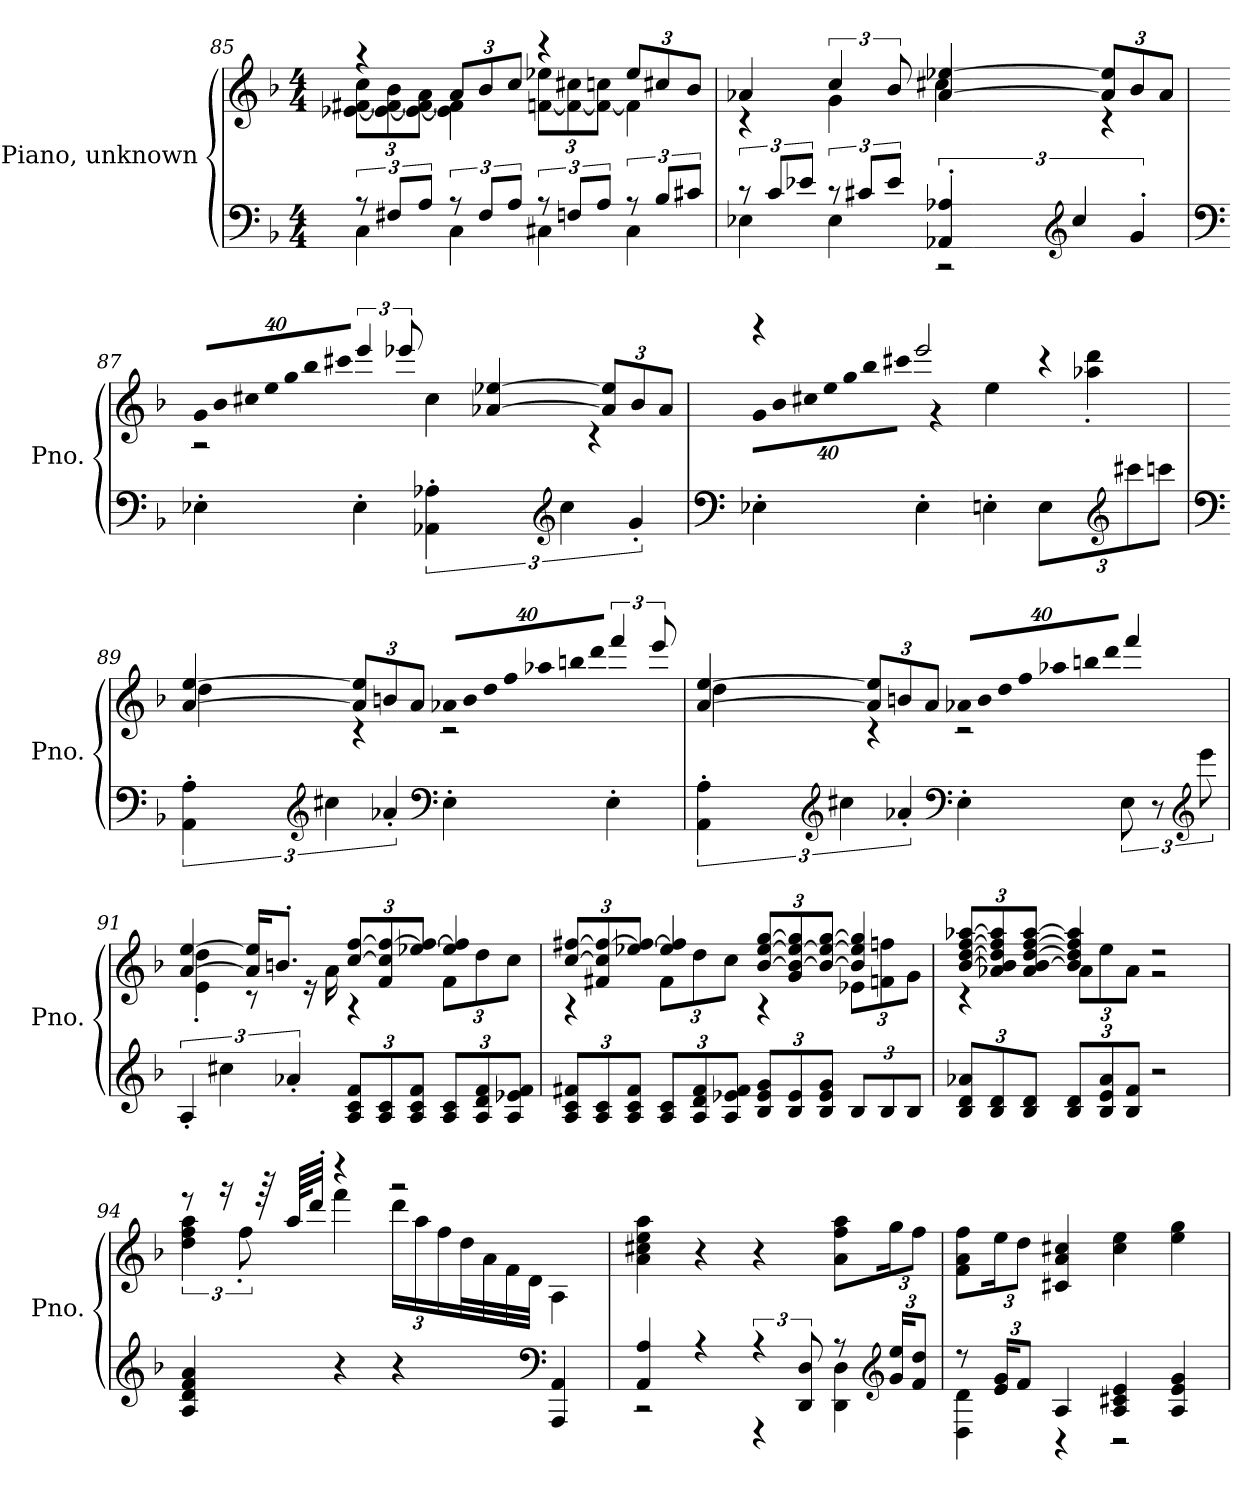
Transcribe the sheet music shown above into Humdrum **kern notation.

**kern	**kern
*part1	*part1
*staff2	*staff1
*I"Piano, unknown	*
*I'Pno.	*
!!LO:LB:g=z
*clefF4	*clefG2
*k[b-]	*k[b-]
*M4/4	*M4/4
=85	=85
*^	*^
*	*	*	*Xbrackettup
12r	4C\	4r	[12e-X\ [12f#X\ 12cc\L
12F#X/L	.	.	12e-\_ 12f#\_ 12b-\
12A/J	.	.	12e-\_ 12f#\_ 12a\J
12r	4C\	12a/L	4e-\] 4f#\]
12F#/L	.	12b-/	.
12A/J	.	12cc/J	.
12r	4C#X\	4r	[12fn\ 12ee-X\L
12Fn/L	.	.	12f\_ 12cc#X\
12A/J	.	.	12f\_ 12ccn\J
12r	4C#\	12ee-/L	4f\]
12B-/L	.	12cc#X/	.
12c#X/J	.	12b-/J	.
=86	=86	=86	=86
12r	4E-X\	4a-X/	4r
12c/L	.	.	.
12e-X/J	.	.	.
*	*	*brackettup	*
12r	4E-\	6cc/	4g\
12c#X/L	.	.	.
12e-/J	.	12b-/	.
6AA-X/' 6A-X/'	2r	[4a-/ [4ee-X/	4cc#X\
*clefG2	*	*	*
6cc/	.	.	.
*	*	*Xbrackettup	*
.	.	12a-/] 12ee-/]L	4r
6g'/	.	12b-/	.
.	.	12a-/J	.
*v	*v	*	*
!!LO:LB:g=z	!!
=87	=87	=87
*clefF4	*	*
!	!LO:N:vis=32	!
4E-X'\	640%23g/LLL	2r
!	!LO:N:vis=32	!
.	640%23b-/	.
!	!LO:N:vis=32	!
.	640%23cc#X/	.
!	!LO:N:vis=32	!
.	640%23ee/	.
!	!LO:N:vis=32	!
.	640%23gg/	.
!	!LO:N:vis=32	!
.	640%23bb-/	.
!	!LO:N:vis=32	!
.	640%23ccc#X/JJJ	.
4E-'\	.	.
*	*brackettup	*
.	6eee/	.
.	12eee-X/	.
6AA-X\' 6A-X\'	.	4cc#\
.	[4a-X/ [4ee-X/	.
*clefG2	*	*
6cc\	.	.
.	.	4r
*	*Xbrackettup	*
.	12a-/] 12ee-/]L	.
6g'/	.	.
.	12b-/	.
.	12a-/J	.
640ryy	.	640ryy
=88	=88	=88
*clefF4	*	*
!	!	!LO:N:vis=32
4E-X'\	4r	640%23g\LLL
!	!	!LO:N:vis=32
.	.	640%23b-\
!	!	!LO:N:vis=32
.	.	640%23cc#X\
!	!	!LO:N:vis=32
.	.	640%23ee\
!	!	!LO:N:vis=32
.	.	640%23gg\
!	!	!LO:N:vis=32
.	.	640%23bb-\
!	!	!LO:N:vis=32
.	.	640%23ccc#X\JJJ
4E-'\	2eee/	.
.	.	4r
4En'\	.	.
.	.	4ee\
*Xbrackettup	*	*
12E\L	4r	.
.	.	4aa-X\' 4ddd\'
*clefG2	*	*
12ccc#X\	.	.
12cccn\J	.	.
640ryy	640ryy	.
!!LO:LB:g=z	!!
=89	=89	=89
*clefF4	*	*
*brackettup	*	*
6AA\' 6A\'	[4a/ [4ee/	4dd\
*clefG2	*	*
6cc#X\	.	.
.	12a/] 12ee/]L	4r
6a-X'/	12bn/	.
.	12a/J	.
*clefF4	*	*
!	!LO:N:vis=32	!
4E'\	640%23a-X/LLL	2r
!	!LO:N:vis=32	!
.	640%23b/	.
!	!LO:N:vis=32	!
.	640%23dd/	.
!	!LO:N:vis=32	!
.	640%23ff/	.
!	!LO:N:vis=32	!
.	640%23aa-X/	.
!	!LO:N:vis=32	!
.	640%23bbn/	.
!	!LO:N:vis=32	!
.	640%23ddd/JJJ	.
4E'\	.	.
*	*brackettup	*
.	6fff/	.
.	12eee/	.
640ryy	.	640ryy
=90	=90	=90
6AA\' 6A\'	[4a/ [4ee/	4dd\
*clefG2	*	*
6cc#X\	.	.
*	*Xbrackettup	*
.	12a/] 12ee/]L	4r
6a-X'/	12bn/	.
.	12a/J	.
*clefF4	*	*
!	!LO:N:vis=32	!
4E'\	640%23a-X/LLL	2r
!	!LO:N:vis=32	!
.	640%23b/	.
!	!LO:N:vis=32	!
.	640%23dd/	.
!	!LO:N:vis=32	!
.	640%23ff/	.
!	!LO:N:vis=32	!
.	640%23aa-X/	.
!	!LO:N:vis=32	!
.	640%23bbn/	.
!	!LO:N:vis=32	!
.	640%23ddd/JJJ	.
12E\	.	.
.	4fff/	.
12r	.	.
*clefG2	*	*
12eee\	.	.
640ryy	.	640ryy
!!LO:PB:g=z	!!
=91	=91	=91
6A'/	[4a/ [4ee/	4e\' 4dd\'
6cc#X\	.	.
.	16a/] 16ee/]KL	8r
.	8.bn'/J	.
6a-X'/	.	.
.	.	16r
.	.	16a\
*Xbrackettup	*	*
12A/ 12c/ 12f/L	[12cc/ [12ff/L	4r
12A/ 12c/	12f/ 12cc/] 12ff/_	.
12A/ 12c/ 12f/J	[12ee-X/ 12ff/_J	.
12A/ 12c/L	4ee-/] 4ff/]	12f\L
12A/ 12d/ 12f/	.	12dd\
12A/ 12e-X/ 12f/J	.	12cc\J
=92	=92	=92
12A/ 12c/ 12f#X/L	[12cc/ [12ff#X/L	4r
12A/ 12c/	12f#X/ 12cc/] 12ff#/_	.
12A/ 12c/ 12f#/J	[12ee-X/ 12ff#/_J	.
12A/ 12c/L	4ee-/] 4ff#/]	12f#\L
12A/ 12d/ 12f#/	.	12dd\
12A/ 12e-X/ 12f#/J	.	12cc\J
12B-/ 12e-/ 12g/L	[12b-/ [12ee-/ [12gg/L	4r
12B-/ 12e-/	12g/ 12b-/_ 12ee-/_ 12gg/]	.
12B-/ 12e-/ 12g/J	12b-/_ 12ee-/_ [12gg/J	.
12B-/L	4b-/] 4ee-/] 4gg/]	12e-X\L
12B-/	.	12fn\ 12ffn\
12B-/J	.	12g\J
!!LO:LB:g=z	!!
=93	=93	=93
12B-/ 12d/ 12a-X/L	[12b-/ [12dd/ [12ff/ [12aa-X/L	4r
12B-/ 12d/	12a-X/ 12b-/] 12dd/] 12ff/] 12aa-/]	.
12B-/ 12d/J	12a-/ [12b-/ [12dd/ [12ff/ [12aa-/J	.
12B-/ 12d/L	4b-/] 4dd/] 4ff/] 4aa-/]	12a-\L
12B-/ 12e/ 12a-/	.	12ee\
12B-/ 12f/J	.	12a-\J
2r	2r	2r
=94	=94	=94
*	*	*brackettup
4A/ 4d/ 4f/ 4a/	8r	6dd\ 6ff\ 6aa\
.	16r	.
.	.	12ff'\
.	64r	.
.	64aa/KLLL	.
.	32ddd'/JJJ	.
4r	4r	4fff\
*	*	*Xbrackettup
4r	2r	24ddd\LL
.	.	24aa\
.	.	24ff\
.	.	32dd\L
.	.	32a\
.	.	32f\
.	.	32d\JJJ
*clefF4	*	*
4AAA/ 4AA/	.	4A\
*	*v	*v
=95	=95
*^	*
4AA/ 4A/	2r	4a\ 4cc#X\ 4ee\ 4aa\
4r	.	4r
*brackettup	*	*
6r	4r	4r
12DD/ 12D/	.	.
8r	4DD\ 4D\	8a\ 8ff\ 8aa\L
*clefG2	*	*
*Xbrackettup	*	*
24g/ 24ee/KL	.	24gg\K
12f/ 12dd/J	.	12ff\J
!!LO:LB:g=z
=96	=96	=96
8r	4D\ 4d\	8f\ 8a\ 8ff\L
24e/ 24g/KL	.	24ee\K
12f/J	.	12dd\J
4A/	4r	4c#X/ 4a/ 4cc#X/
4A/ 4c#X/ 4e/	2r	4cc#\ 4ee\
4A/ 4e/ 4g/	.	4ee\ 4gg\
*v	*v	*
=	=
*-	*-
